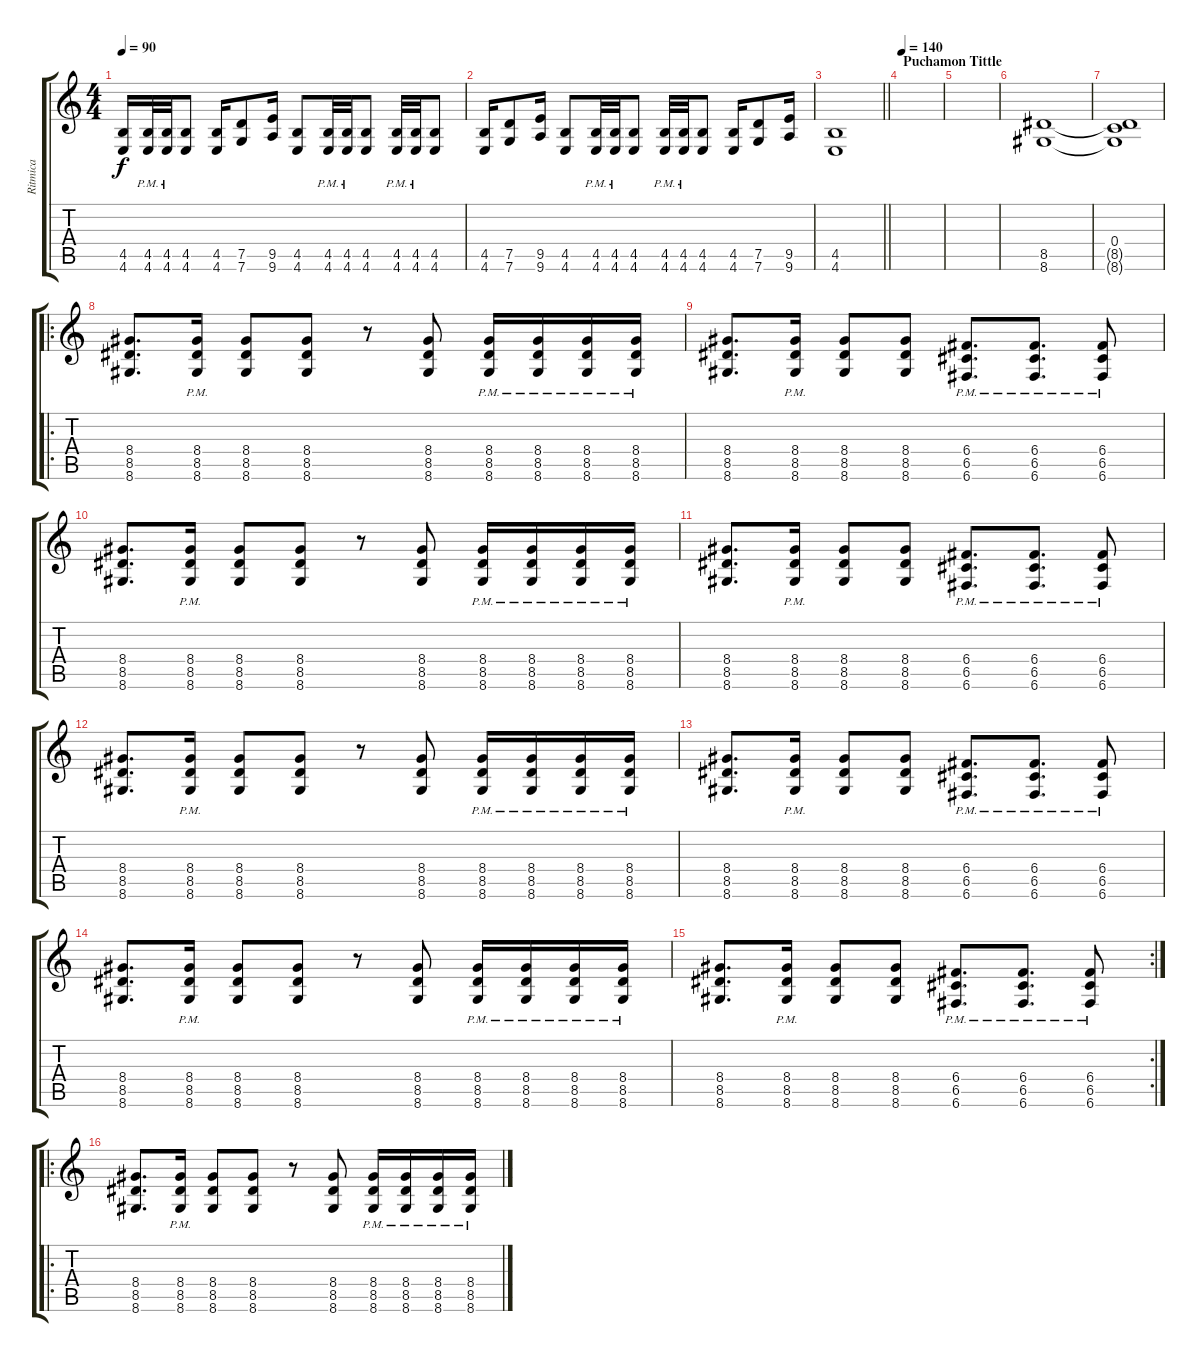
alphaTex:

\track ("Ritmica" "Ritmica") {instrument distortionguitar}
\staff {score tabs}
\tuning (D4 A3 F3 C3 G2 C2) {hide}
\ts (4 4)
\tempo 90
\clef g2
\ks c
(4.5{t} 4.6{t}).16{dy f} (4.5{pm} 4.6{pm}).32 (4.5{pm} 4.6{pm}).32 (4.5 4.6).8 (4.5 4.6).16 (7.5 7.6).8 (9.5 9.6).16 (4.5 4.6).8 (4.5{pm} 4.6{pm}).32 (4.5{pm} 4.6{pm}).32 (4.5 4.6).8 (4.5{pm} 4.6{pm}).32 (4.5{pm} 4.6{pm}).32 (4.5 4.6).8 |
(4.5 4.6).16 (7.5 7.6).8 (9.5 9.6).16 (4.5 4.6).8 (4.5{pm} 4.6{pm}).32 (4.5{pm} 4.6{pm}).32 (4.5 4.6).8 (4.5{pm} 4.6{pm}).32 (4.5{pm} 4.6{pm}).32 (4.5 4.6).8 (4.5 4.6).16 (7.5 7.6).8 (9.5 9.6).16 |
\barLineRight lightlight
(4.5 4.6).1 |
\section ("" "Puchamon Tittle")
\tempo 140
|
|
(8.5 8.6).1 |
(0.4 8.5{t} 8.6{t}).1 |
\ro
(8.4 8.5 8.6).8{d} (8.4{pm} 8.5{pm} 8.6{pm}).16 (8.4 8.5 8.6).8 (8.4 8.5 8.6).8 r.8 (8.4 8.5 8.6).8 (8.4{pm} 8.5{pm} 8.6{pm}).16 (8.4{pm} 8.5{pm} 8.6{pm}).16 (8.4{pm} 8.5{pm} 8.6{pm}).16 (8.4{pm} 8.5{pm} 8.6{pm}).16 |
(8.4 8.5 8.6).8{d} (8.4{pm} 8.5{pm} 8.6{pm}).16 (8.4 8.5 8.6).8 (8.4 8.5 8.6).8 (6.4{pm} 6.5{pm} 6.6{pm}).8{d} (6.4{pm} 6.5{pm} 6.6{pm}).8{d} (6.4{pm} 6.5{pm} 6.6{pm}).8 |
(8.4 8.5 8.6).8{d} (8.4{pm} 8.5{pm} 8.6{pm}).16 (8.4 8.5 8.6).8 (8.4 8.5 8.6).8 r.8 (8.4 8.5 8.6).8 (8.4{pm} 8.5{pm} 8.6{pm}).16 (8.4{pm} 8.5{pm} 8.6{pm}).16 (8.4{pm} 8.5{pm} 8.6{pm}).16 (8.4{pm} 8.5{pm} 8.6{pm}).16 |
(8.4 8.5 8.6).8{d} (8.4{pm} 8.5{pm} 8.6{pm}).16 (8.4 8.5 8.6).8 (8.4 8.5 8.6).8 (6.4{pm} 6.5{pm} 6.6{pm}).8{d} (6.4{pm} 6.5{pm} 6.6{pm}).8{d} (6.4{pm} 6.5{pm} 6.6{pm}).8 |
(8.4 8.5 8.6).8{d} (8.4{pm} 8.5{pm} 8.6{pm}).16 (8.4 8.5 8.6).8 (8.4 8.5 8.6).8 r.8 (8.4 8.5 8.6).8 (8.4{pm} 8.5{pm} 8.6{pm}).16 (8.4{pm} 8.5{pm} 8.6{pm}).16 (8.4{pm} 8.5{pm} 8.6{pm}).16 (8.4{pm} 8.5{pm} 8.6{pm}).16 |
(8.4 8.5 8.6).8{d} (8.4{pm} 8.5{pm} 8.6{pm}).16 (8.4 8.5 8.6).8 (8.4 8.5 8.6).8 (6.4{pm} 6.5{pm} 6.6{pm}).8{d} (6.4{pm} 6.5{pm} 6.6{pm}).8{d} (6.4{pm} 6.5{pm} 6.6{pm}).8 |
(8.4 8.5 8.6).8{d} (8.4{pm} 8.5{pm} 8.6{pm}).16 (8.4 8.5 8.6).8 (8.4 8.5 8.6).8 r.8 (8.4 8.5 8.6).8 (8.4{pm} 8.5{pm} 8.6{pm}).16 (8.4{pm} 8.5{pm} 8.6{pm}).16 (8.4{pm} 8.5{pm} 8.6{pm}).16 (8.4{pm} 8.5{pm} 8.6{pm}).16 |
\rc 2
(8.4 8.5 8.6).8{d} (8.4{pm} 8.5{pm} 8.6{pm}).16 (8.4 8.5 8.6).8 (8.4 8.5 8.6).8 (6.4{pm} 6.5{pm} 6.6{pm}).8{d} (6.4{pm} 6.5{pm} 6.6{pm}).8{d} (6.4{pm} 6.5{pm} 6.6{pm}).8 |
\ro
(8.4 8.5 8.6).8{d volume 13} (8.4{pm} 8.5{pm} 8.6{pm}).16 (8.4 8.5 8.6).8 (8.4 8.5 8.6).8 r.8 (8.4 8.5 8.6).8 (8.4{pm} 8.5{pm} 8.6{pm}).16 (8.4{pm} 8.5{pm} 8.6{pm}).16 (8.4{pm} 8.5{pm} 8.6{pm}).16 (8.4{pm} 8.5{pm} 8.6{pm}).16
